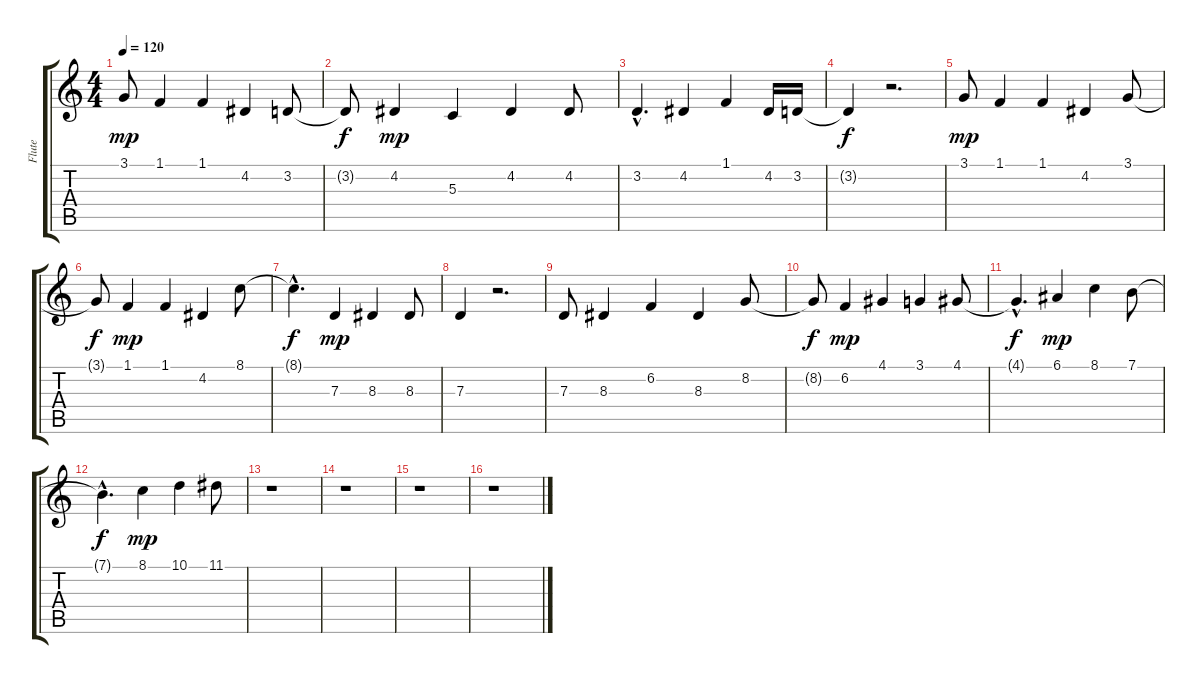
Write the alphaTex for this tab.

\track ("Flute" "Flute") {instrument flute}
\staff {score tabs}
\tuning (E4 B3 G3 D3 A2 E2) {hide}
\ts (4 4)
\tempo 120
\clef g2
\ks c
3.1.8{dy mp} 1.1.4 1.1.4 4.2.4 3.2.8 |
3.2{t}.8{dy f} 4.2.4{dy mp} 5.3.4 4.2.4 4.2.8 |
3.2{hac}.4{d} 4.2.4 1.1.4 4.2.16 3.2.16 |
3.2{t}.4{dy f} r.2{d} |
3.1.8{dy mp} 1.1.4 1.1.4 4.2.4 3.1.8 |
3.1{t}.8{dy f} 1.1.4{dy mp} 1.1.4 4.2.4 8.1.8 |
8.1{hac t}.4{d dy f} 7.3.4{dy mp} 8.3.4 8.3.8 |
7.3.4 r.2{d} |
7.3.8 8.3.4 6.2.4 8.3.4 8.2.8 |
8.2{t}.8{dy f} 6.2.4{dy mp} 4.1.4 3.1.4 4.1.8 |
4.1{hac t}.4{d dy f} 6.1.4{dy mp} 8.1.4 7.1.8 |
7.1{hac t}.4{d dy f} 8.1.4{dy mp} 10.1.4 11.1.8 |
r.1 |
r.1 |
r.1 |
r.1
